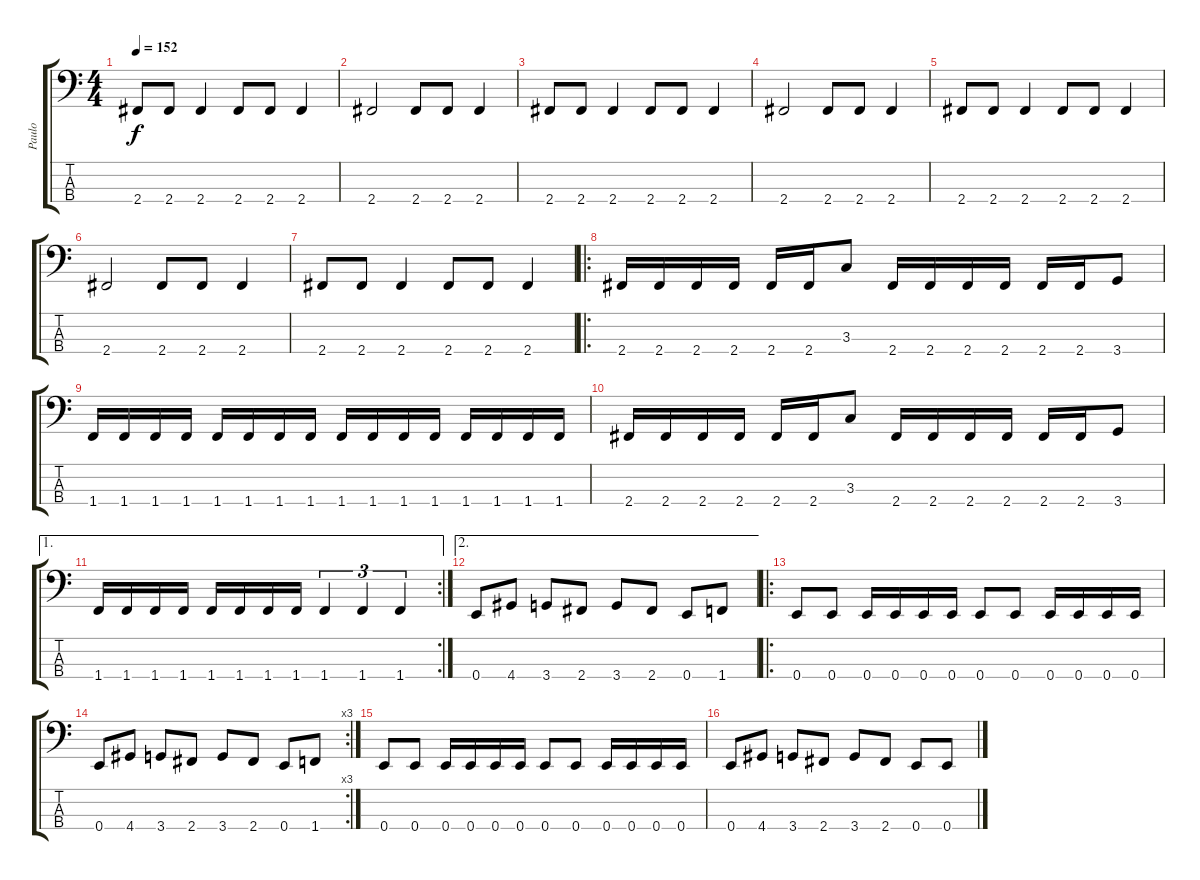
\track ("Paulo" "Paulo") {instrument electricbasspick}
\staff {score tabs}
\tuning (G2 D2 A1 E1) {hide}
\ts (4 4)
\tempo 152
\clef f4
\ks c
2.4.8{dy f} 2.4.8 2.4.4 2.4.8 2.4.8 2.4.4 |
2.4.2 2.4.8 2.4.8 2.4.4 |
2.4.8 2.4.8 2.4.4 2.4.8 2.4.8 2.4.4 |
2.4.2 2.4.8 2.4.8 2.4.4 |
2.4.8 2.4.8 2.4.4 2.4.8 2.4.8 2.4.4 |
2.4.2 2.4.8 2.4.8 2.4.4 |
2.4.8 2.4.8 2.4.4 2.4.8 2.4.8 2.4.4 |
\ro
2.4.16 2.4.16 2.4.16 2.4.16 2.4.16 2.4.16 3.3.8 2.4.16 2.4.16 2.4.16 2.4.16 2.4.16 2.4.16 3.4.8 |
1.4.16 1.4.16 1.4.16 1.4.16 1.4.16 1.4.16 1.4.16 1.4.16 1.4.16 1.4.16 1.4.16 1.4.16 1.4.16 1.4.16 1.4.16 1.4.16 |
2.4.16 2.4.16 2.4.16 2.4.16 2.4.16 2.4.16 3.3.8 2.4.16 2.4.16 2.4.16 2.4.16 2.4.16 2.4.16 3.4.8 |
\ae 1
\rc 2
1.4.16 1.4.16 1.4.16 1.4.16 1.4.16 1.4.16 1.4.16 1.4.16 1.4.4{tu (3 2)} 1.4.4{tu (3 2)} 1.4.4{tu (3 2)} |
\ae 2
0.4.8 4.4.8 3.4.8 2.4.8 3.4.8 2.4.8 0.4.8 1.4.8 |
\ro
0.4.8 0.4.8 0.4.16 0.4.16 0.4.16 0.4.16 0.4.8 0.4.8 0.4.16 0.4.16 0.4.16 0.4.16 |
\rc 3
0.4.8 4.4.8 3.4.8 2.4.8 3.4.8 2.4.8 0.4.8 1.4.8 |
0.4.8 0.4.8 0.4.16 0.4.16 0.4.16 0.4.16 0.4.8 0.4.8 0.4.16 0.4.16 0.4.16 0.4.16 |
0.4.8 4.4.8 3.4.8 2.4.8 3.4.8 2.4.8 0.4.8 0.4.8
